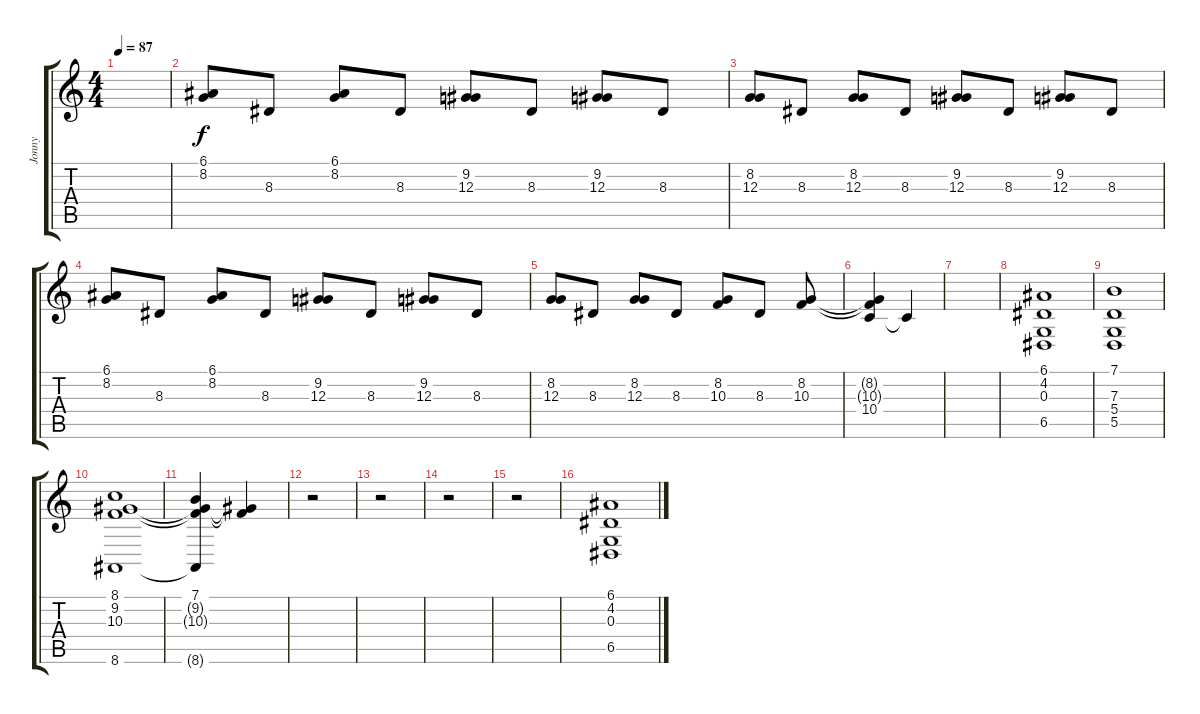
\track ("Jonny" "Jonny") {instrument synthstrings2}
\staff {score tabs}
\tuning (E4 B3 G3 D3 A2 D2) {hide}
\ts (4 4)
\tempo 87
\clef g2
\ks c
|
(6.1 8.2).8 8.3.8 (6.1 8.2).8 8.3.8 (9.2 12.3).8 8.3.8 (9.2 12.3).8 8.3.8 |
(8.2 12.3).8 8.3.8 (8.2 12.3).8 8.3.8 (9.2 12.3).8 8.3.8 (9.2 12.3).8 8.3.8 |
(6.1 8.2).8 8.3.8 (6.1 8.2).8 8.3.8 (9.2 12.3).8 8.3.8 (9.2 12.3).8 8.3.8 |
(8.2 12.3).8 8.3.8 (8.2 12.3).8 8.3.8 (8.2 10.3).8 8.3.8 (8.2 10.3).8 |
(8.2{t} 10.3{t} 10.4).4 10.4{t}.4 |
|
(6.1 4.2 0.3 6.5).1 |
(7.1 7.3 5.4 5.5).1 |
(8.1 9.2 10.3 8.6).1 |
(7.1 9.2{t} 10.3{t} 8.6{t}).4 (9.2{t} 10.3{t}).4 |
r.2 |
r.2 |
r.2 |
r.2 |
(6.1 4.2 0.3 6.5).1
